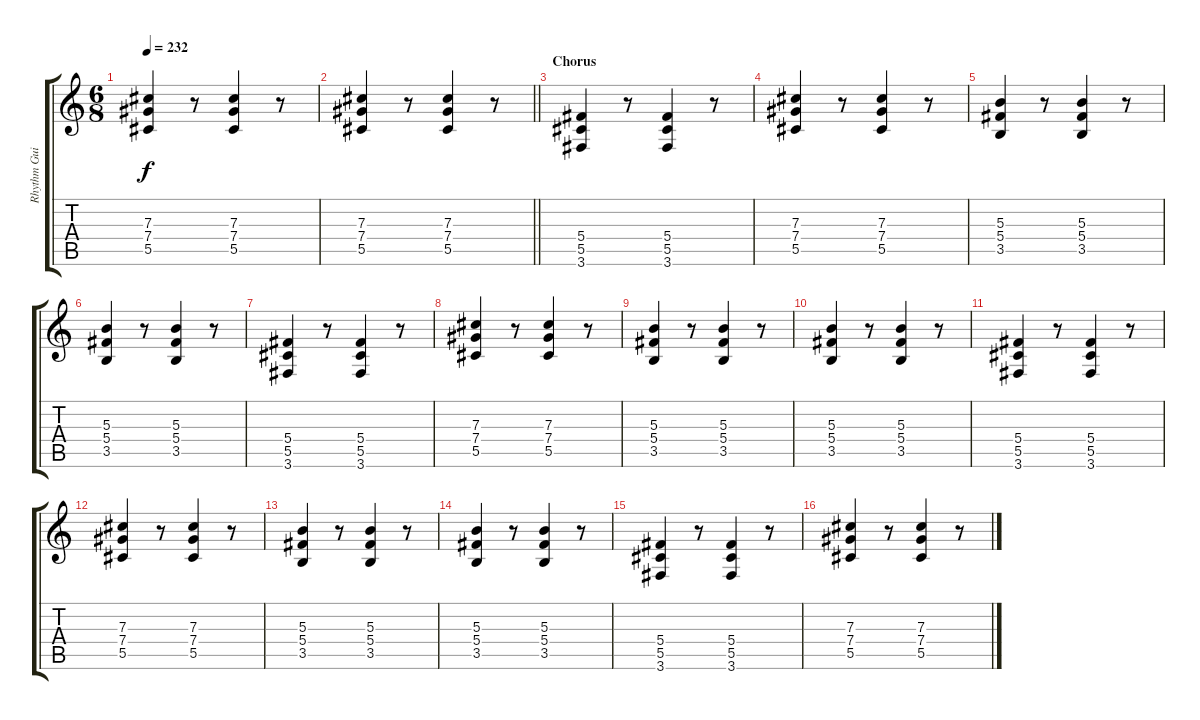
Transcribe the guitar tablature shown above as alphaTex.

\track ("Rhythm Guitar" "Rhythm Gui") {instrument overdrivenguitar}
\staff {score tabs}
\tuning (Eb4 Bb3 Gb3 Db3 Ab2 Eb2) {hide}
\ts (6 8)
\tempo 232
\clef g2
\ks c
(7.3 7.4 5.5).4{dy f} r.8 (7.3 7.4 5.5).4 r.8 |
\barLineRight lightlight
(7.3 7.4 5.5).4 r.8 (7.3 7.4 5.5).4 r.8 |
\section ("" "Chorus")
(5.4 5.5 3.6).4 r.8 (5.4 5.5 3.6).4 r.8 |
(7.3 7.4 5.5).4 r.8 (7.3 7.4 5.5).4 r.8 |
(5.3 5.4 3.5).4 r.8 (5.3 5.4 3.5).4 r.8 |
(5.3 5.4 3.5).4 r.8 (5.3 5.4 3.5).4 r.8 |
(5.4 5.5 3.6).4 r.8 (5.4 5.5 3.6).4 r.8 |
(7.3 7.4 5.5).4 r.8 (7.3 7.4 5.5).4 r.8 |
(5.3 5.4 3.5).4 r.8 (5.3 5.4 3.5).4 r.8 |
(5.3 5.4 3.5).4 r.8 (5.3 5.4 3.5).4 r.8 |
(5.4 5.5 3.6).4 r.8 (5.4 5.5 3.6).4 r.8 |
(7.3 7.4 5.5).4 r.8 (7.3 7.4 5.5).4 r.8 |
(5.3 5.4 3.5).4 r.8 (5.3 5.4 3.5).4 r.8 |
(5.3 5.4 3.5).4 r.8 (5.3 5.4 3.5).4 r.8 |
(5.4 5.5 3.6).4 r.8 (5.4 5.5 3.6).4 r.8 |
(7.3 7.4 5.5).4 r.8 (7.3 7.4 5.5).4 r.8
